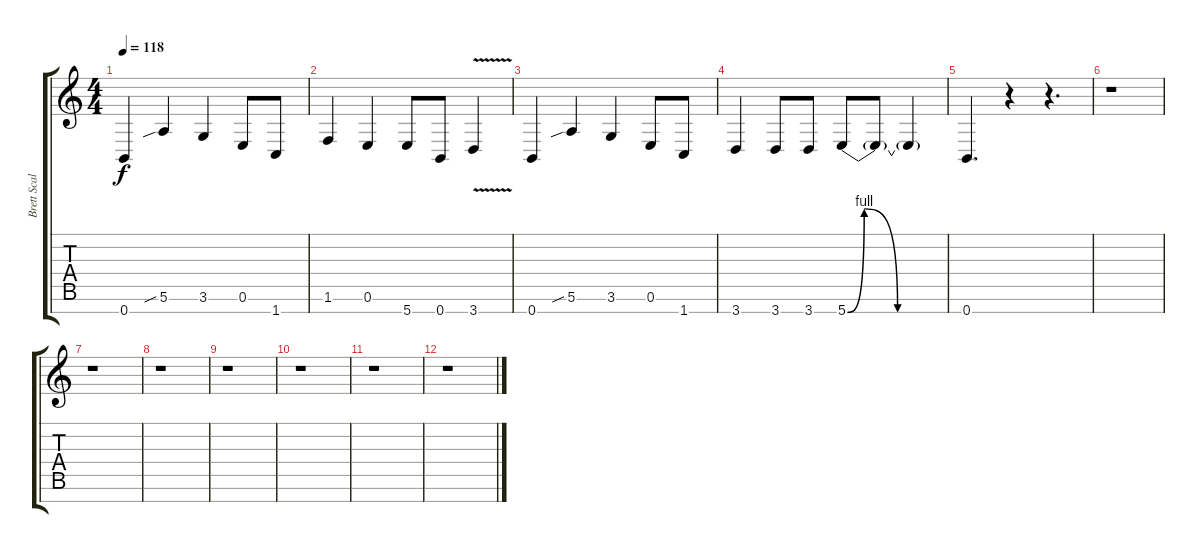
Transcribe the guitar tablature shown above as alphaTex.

\track ("Brett Scallions (Rhythm Guitar)" "Brett Scal") {instrument distortionguitar}
\staff {score tabs}
\tuning (E4 B3 G3 D3 A2 E2 B1) {hide}
\ts (4 4)
\tempo 118
\clef g2
\ks c
0.7.4{dy f} 5.6{sib}.4 3.6.4 0.6.8 1.7.8 |
1.6.4 0.6.4 5.7.8 0.7.8 3.7{v}.4 |
0.7.4 5.6{sib}.4 3.6.4 0.6.8 1.7.8 |
3.7.4 3.7.8 3.7.8 5.7{be (custom 0 0 10 4 30 0 60 0)}.8 5.7{t}.8 5.7{t}.4 |
0.7.4{d} r.4 r.4{d} |
r.1 |
r.1 |
r.1 |
r.1 |
r.1 |
r.1 |
r.1
